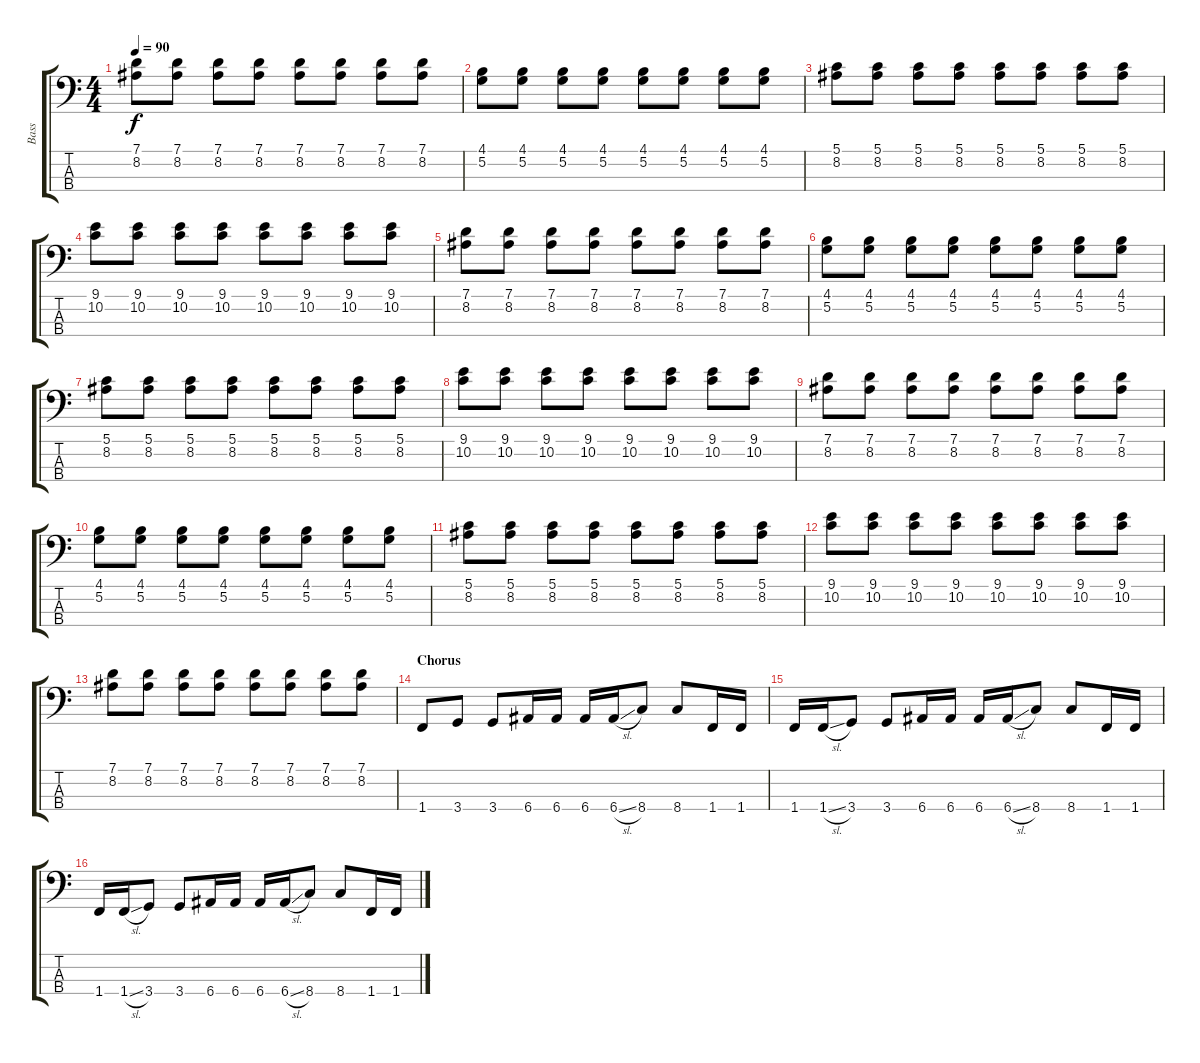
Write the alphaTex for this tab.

\track ("Bass" "Bass") {instrument overdrivenguitar}
\staff {score tabs}
\tuning (G2 D2 A1 E1) {hide}
\ts (4 4)
\tempo 90
\clef f4
\ks c
(7.1 8.2).8{dy f} (7.1 8.2).8 (7.1 8.2).8 (7.1 8.2).8 (7.1 8.2).8 (7.1 8.2).8 (7.1 8.2).8 (7.1 8.2).8 |
(4.1 5.2).8 (4.1 5.2).8 (4.1 5.2).8 (4.1 5.2).8 (4.1 5.2).8 (4.1 5.2).8 (4.1 5.2).8 (4.1 5.2).8 |
(5.1 8.2).8 (5.1 8.2).8 (5.1 8.2).8 (5.1 8.2).8 (5.1 8.2).8 (5.1 8.2).8 (5.1 8.2).8 (5.1 8.2).8 |
(9.1 10.2).8 (9.1 10.2).8 (9.1 10.2).8 (9.1 10.2).8 (9.1 10.2).8 (9.1 10.2).8 (9.1 10.2).8 (9.1 10.2).8 |
(7.1 8.2).8 (7.1 8.2).8 (7.1 8.2).8 (7.1 8.2).8 (7.1 8.2).8 (7.1 8.2).8 (7.1 8.2).8 (7.1 8.2).8 |
(4.1 5.2).8 (4.1 5.2).8 (4.1 5.2).8 (4.1 5.2).8 (4.1 5.2).8 (4.1 5.2).8 (4.1 5.2).8 (4.1 5.2).8 |
(5.1 8.2).8 (5.1 8.2).8 (5.1 8.2).8 (5.1 8.2).8 (5.1 8.2).8 (5.1 8.2).8 (5.1 8.2).8 (5.1 8.2).8 |
(9.1 10.2).8 (9.1 10.2).8 (9.1 10.2).8 (9.1 10.2).8 (9.1 10.2).8 (9.1 10.2).8 (9.1 10.2).8 (9.1 10.2).8 |
(7.1 8.2).8 (7.1 8.2).8 (7.1 8.2).8 (7.1 8.2).8 (7.1 8.2).8 (7.1 8.2).8 (7.1 8.2).8 (7.1 8.2).8 |
(4.1 5.2).8 (4.1 5.2).8 (4.1 5.2).8 (4.1 5.2).8 (4.1 5.2).8 (4.1 5.2).8 (4.1 5.2).8 (4.1 5.2).8 |
(5.1 8.2).8 (5.1 8.2).8 (5.1 8.2).8 (5.1 8.2).8 (5.1 8.2).8 (5.1 8.2).8 (5.1 8.2).8 (5.1 8.2).8 |
(9.1 10.2).8 (9.1 10.2).8 (9.1 10.2).8 (9.1 10.2).8 (9.1 10.2).8 (9.1 10.2).8 (9.1 10.2).8 (9.1 10.2).8 |
(7.1 8.2).8 (7.1 8.2).8 (7.1 8.2).8 (7.1 8.2).8 (7.1 8.2).8 (7.1 8.2).8 (7.1 8.2).8 (7.1 8.2).8 |
\section ("" "Chorus")
1.4.8 3.4.8 3.4.8 6.4.16 6.4.16 6.4.16 6.4{sl}.16 8.4.8 8.4.8 1.4.16 1.4.16 |
1.4.16 1.4{sl}.16 3.4.8 3.4.8 6.4.16 6.4.16 6.4.16 6.4{sl}.16 8.4.8 8.4.8 1.4.16 1.4.16 |
1.4.16 1.4{sl}.16 3.4.8 3.4.8 6.4.16 6.4.16 6.4.16 6.4{sl}.16 8.4.8 8.4.8 1.4.16 1.4.16
